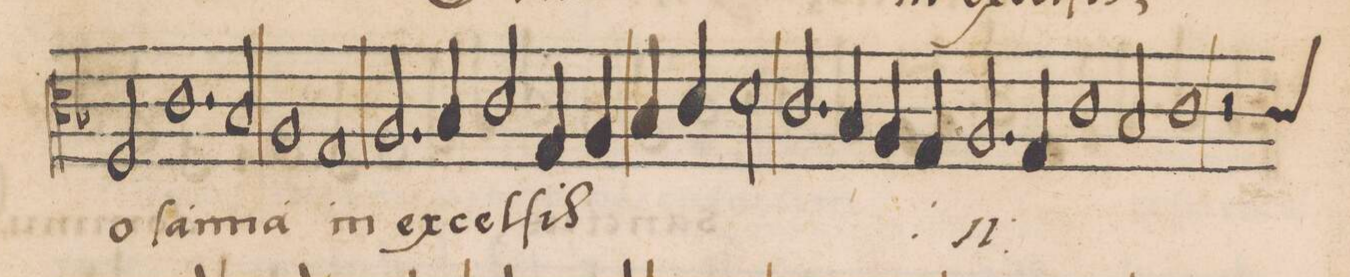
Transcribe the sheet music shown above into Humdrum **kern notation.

**kern	**text
*I"TENOR	*
*clefC3	*
*k[b-]	*
*met(C|)	*
*M2/1	*
2F/	o-
1.c	-ſan-
=67-	=67-
2B-/	.
1A	-na
=68-	=68-
1G	in
2.A/	ex-
4B-/	.
=69-	=69-
2c/	-cel-
4G/	-ſis
4A/	.
4B-/	.
4c/	.
2d\	.
=70-	=70-
*	*ij
2.c/	in
4B-/	.
4A/	.
4G/	.
2.A/	ex-
=71-	=71-
4G/	.
1c	-cel-
2B-/	.
=72-	=72-
1c	-ſis
*	*Xij
*custos:c	*
2r	.
*-	*-
